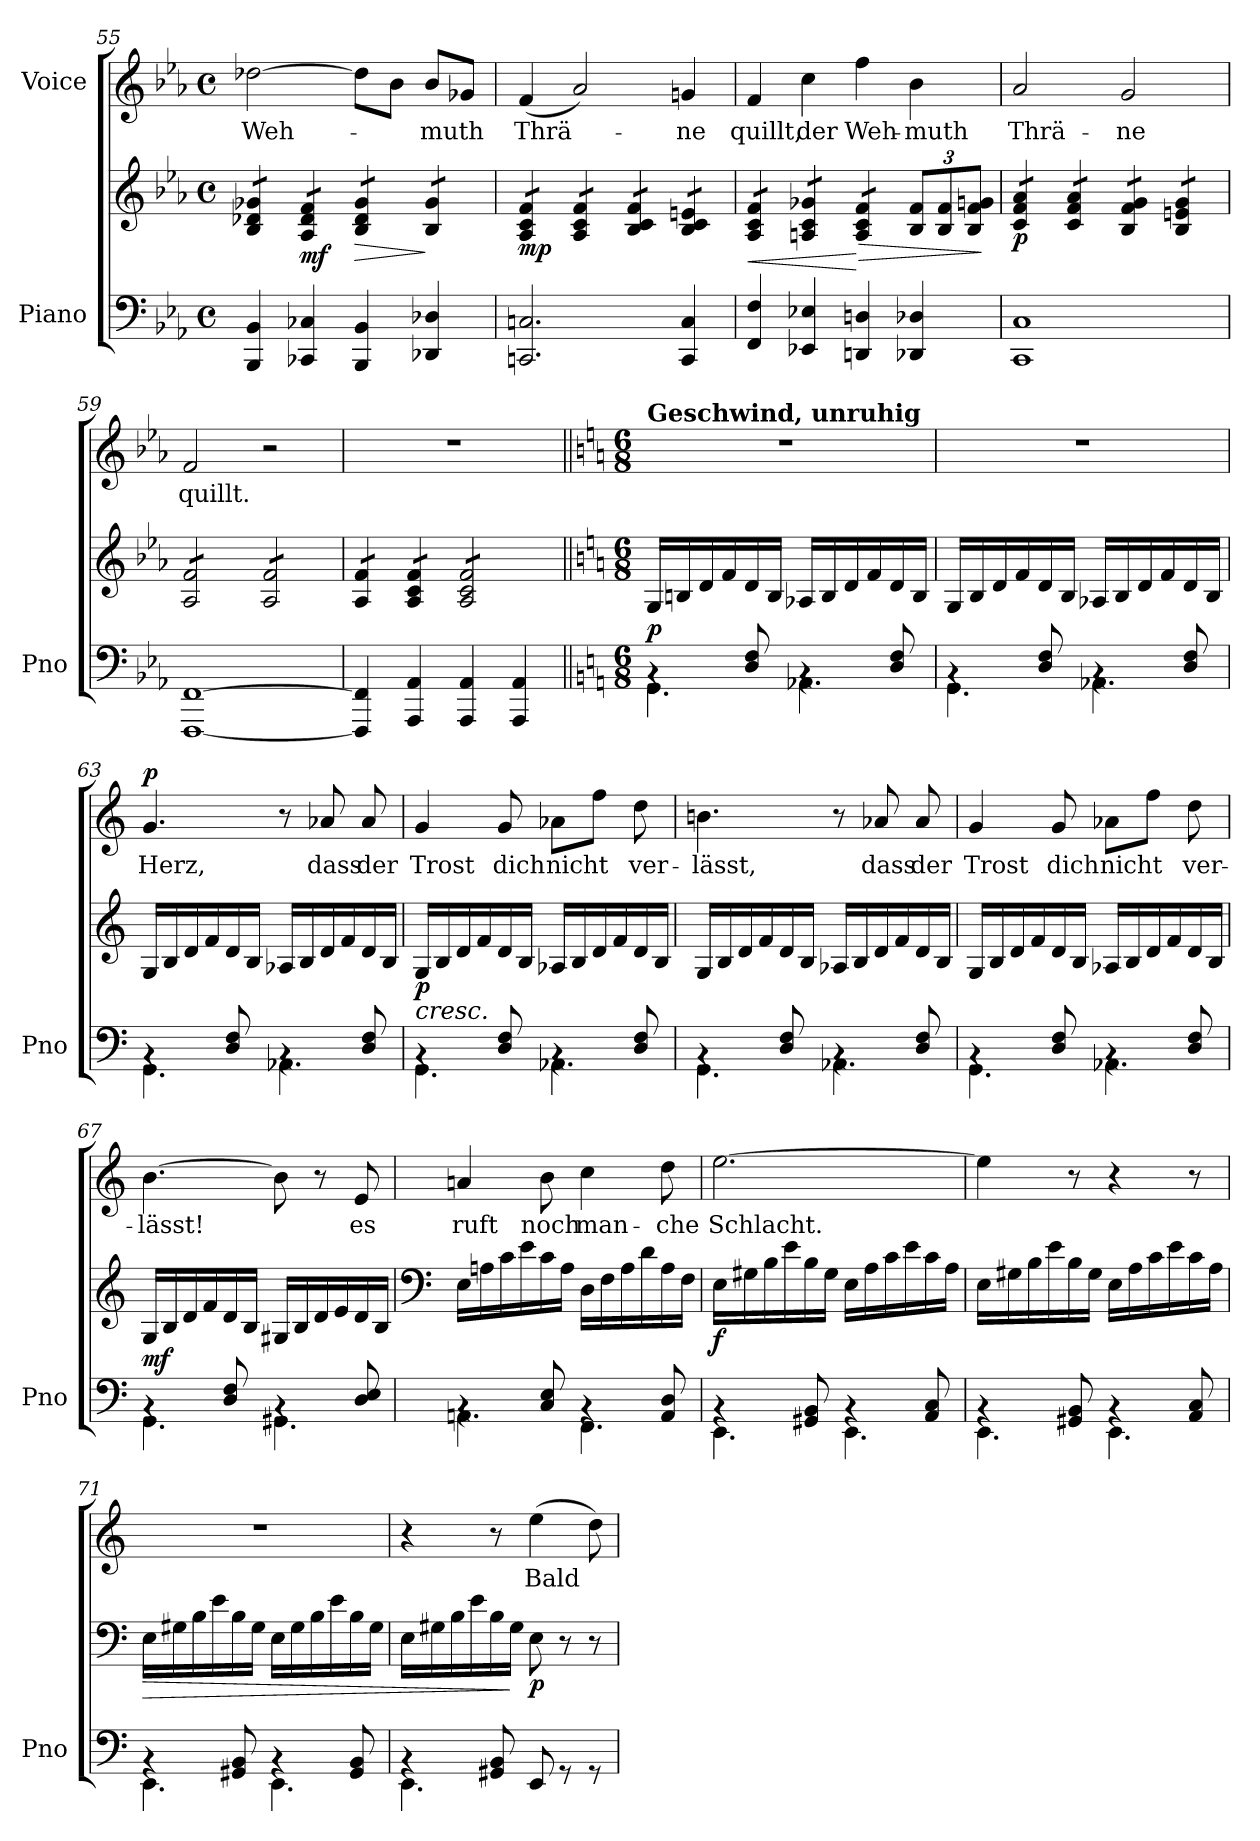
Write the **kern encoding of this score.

**kern	**kern	**dynam	**kern	**text	**dynam
*part2	*part2	*part2	*part1	*part1	*part1
*staff3	*staff2	*staff2/3	*staff1	*staff1	*staff1
*I"Piano	*	*	*I"Voice	*	*
*I'Pno	*	*	*	*	*
!!LO:LB:g=z
*clefF4	*clefG2	*	*clefG2	*	*
*k[b-e-a-]	*k[b-e-a-]	*	*k[b-e-a-]	*	*
*M4/4	*M4/4	*	*M4/4	*	*
*met(c)	*met(c)	*	*met(c)	*	*
=55	=55	=55	=55	=55	=55
!	!	!	!	!LO:LY:b	!
*	*tremolo	*	*	*	*
4BBB-/ 4BB-/	12B-/ 12d-X/ 12g-X/L	.	[2dd-X\	Weh-	.
.	12B-/ 12d-X/ 12g-X/	.	.	.	.
.	12B-/ 12d-X/ 12g-X/J	.	.	.	.
!	!	!LO:DY:b	!	!	!
4CC-X/ 4C-X/	12A-/ 12d-/ 12f/L	mf	.	.	.
.	12A-/ 12d-/ 12f/	.	.	.	.
.	12A-/ 12d-/ 12f/J	.	.	.	.
!	!	!LO:HP:b	!	!	!
4BBB-/ 4BB-/	12B-/ 12d-/ 12g-/L	>	8dd-\L]	.	.
.	12B-/ 12d-/ 12g-/	.	.	.	.
.	.	.	8b-\J	.	.
.	12B-/ 12d-/ 12g-/J	.	.	.	.
!	!	!	!	!LO:LY:b	!
4DD-X/ 4D-X/	12B-/ 12g-/L	]	8b-/L	-muth	.
.	12B-/ 12g-/	.	.	.	.
.	.	.	8g-X/J	.	.
.	12B-/ 12g-/J	.	.	.	.
=56	=56	=56	=56	=56	=56
!	!	!LO:DY:b	!	!LO:LY:b	!
2.CCn/ 2.Cn/	12A-/ 12c/ 12f/L	mp	(4f/	Thrä-	.
.	12A-/ 12c/ 12f/	.	.	.	.
.	12A-/ 12c/ 12f/J	.	.	.	.
.	12A-/ 12c/ 12f/L	.	2a-/)	.	.
.	12A-/ 12c/ 12f/	.	.	.	.
.	12A-/ 12c/ 12f/J	.	.	.	.
.	12B-/ 12c/ 12f/L	.	.	.	.
.	12B-/ 12c/ 12f/	.	.	.	.
.	12B-/ 12c/ 12f/J	.	.	.	.
!	!	!	!	!LO:LY:b	!
4CC/ 4C/	12B-/ 12c/ 12en/L	.	4gn/	-ne	.
.	12B-/ 12c/ 12en/	.	.	.	.
.	12B-/ 12c/ 12en/J	.	.	.	.
=57	=57	=57	=57	=57	=57
!	!	!LO:HP:b	!	!LO:LY:b	!
4FF/ 4F/	12A-/ 12c/ 12f/L	<	4f/	quillt,	.
.	12A-/ 12c/ 12f/	.	.	.	.
.	12A-/ 12c/ 12f/J	.	.	.	.
!	!	!	!	!LO:LY:b	!
4EE-X/ 4E-X/	12An/ 12c/ 12g-X/L	.	4cc\	der	.
.	12An/ 12c/ 12g-X/	.	.	.	.
.	12An/ 12c/ 12g-X/J	.	.	.	.
!	!	!LO:HP:n=1:b	!	!LO:LY:b	!
4DDn/ 4Dn/	12A/ 12c/ 12f/L	[ >	4ff\	Weh-	.
.	12A/ 12c/ 12f/	.	.	.	.
.	12A/ 12c/ 12f/J	.	.	.	.
*	*Xtremolo	*	*	*	*
*	*Xbrackettup	*	*	*	*
!	!	!	!	!LO:LY:b	!
4DD-X/ 4D-X/	12B-/ 12f/L	.	4b-\	-muth	.
.	12B-/ 12f/	.	.	.	.
.	12B-/ 12f/ 12gn/J	.	.	.	.
.	.	]	.	.	.
=58	=58	=58	=58	=58	=58
!	!	!LO:DY:b	!	!LO:LY:b	!
*	*tremolo	*	*	*	*
1CC 1C	12c/ 12f/ 12a-/L	p	2a-/	Thrä-	.
.	12c/ 12f/ 12a-/	.	.	.	.
.	12c/ 12f/ 12a-/J	.	.	.	.
.	12c/ 12f/ 12a-/L	.	.	.	.
.	12c/ 12f/ 12a-/	.	.	.	.
.	12c/ 12f/ 12a-/J	.	.	.	.
!	!	!	!	!LO:LY:b	!
.	12B-/ 12f/ 12g/L	.	2g/	-ne	.
.	12B-/ 12f/ 12g/	.	.	.	.
.	12B-/ 12f/ 12g/J	.	.	.	.
.	12B-/ 12en/ 12g/L	.	.	.	.
.	12B-/ 12en/ 12g/	.	.	.	.
.	12B-/ 12en/ 12g/J	.	.	.	.
=59	=59	=59	=59	=59	=59
!	!	!	!	!LO:LY:b	!
[1FFF [1FF	12A-/ 12f/L	.	2f/	quillt.	.
.	12A-/ 12f/	.	.	.	.
.	12A-/ 12f/	.	.	.	.
.	12A-/ 12f/	.	.	.	.
.	12A-/ 12f/	.	.	.	.
.	12A-/ 12f/J	.	.	.	.
.	12A-/ 12f/L	.	2r	.	.
.	12A-/ 12f/	.	.	.	.
.	12A-/ 12f/	.	.	.	.
.	12A-/ 12f/	.	.	.	.
.	12A-/ 12f/	.	.	.	.
.	12A-/ 12f/J	.	.	.	.
=60	=60	=60	=60	=60	=60
4FFF/] 4FF/]	12A-/ 12f/L	.	1r	.	.
.	12A-/ 12f/	.	.	.	.
.	12A-/ 12f/J	.	.	.	.
4AAA-/ 4AA-/	12A-/ 12c/ 12f/L	.	.	.	.
.	12A-/ 12c/ 12f/	.	.	.	.
.	12A-/ 12c/ 12f/J	.	.	.	.
4AAA-/ 4AA-/	12A-/ 12c/ 12f/L	.	.	.	.
.	12A-/ 12c/ 12f/	.	.	.	.
.	12A-/ 12c/ 12f/	.	.	.	.
4AAA-/ 4AA-/	12A-/ 12c/ 12f/	.	.	.	.
.	12A-/ 12c/ 12f/	.	.	.	.
.	12A-/ 12c/ 12f/J	.	.	.	.
*	*Xtremolo	*	*	*	*
!!LO:LB:g=z
=61||	=61||	=61||	=61||	=61||	=61||
*k[]	*k[]	*	*k[]	*	*
*M6/8	*M6/8	*	*M6/8	*	*
*^	*	*	*	*	*
!	!	!	!	!LO:TX:a:B:t=Geschwind, unruhig	!	!
!	!	!	!LO:DY:a=2	!	!	!
4rBB	4.GG\	16G/LL	p	2.r	.	.
.	.	16Bn/	.	.	.	.
.	.	16d/	.	.	.	.
.	.	16f/	.	.	.	.
8D/ 8F/	.	16d/	.	.	.	.
.	.	16B/JJ	.	.	.	.
4rBB	4.AA-X\	16A-X/LL	.	.	.	.
.	.	16B/	.	.	.	.
.	.	16d/	.	.	.	.
.	.	16f/	.	.	.	.
8D/ 8F/	.	16d/	.	.	.	.
.	.	16B/JJ	.	.	.	.
=62	=62	=62	=62	=62	=62	=62
4rBB	4.GG\	16G/LL	.	2.r	.	.
.	.	16B/	.	.	.	.
.	.	16d/	.	.	.	.
.	.	16f/	.	.	.	.
8D/ 8F/	.	16d/	.	.	.	.
.	.	16B/JJ	.	.	.	.
4rBB	4.AA-X\	16A-X/LL	.	.	.	.
.	.	16B/	.	.	.	.
.	.	16d/	.	.	.	.
.	.	16f/	.	.	.	.
8D/ 8F/	.	16d/	.	.	.	.
.	.	16B/JJ	.	.	.	.
=63	=63	=63	=63	=63	=63	=63
!	!	!	!	!	!LO:LY:b	!LO:DY:a
4rBB	4.GG\	16G/LL	.	4.g/	Herz,	p
.	.	16B/	.	.	.	.
.	.	16d/	.	.	.	.
.	.	16f/	.	.	.	.
8D/ 8F/	.	16d/	.	.	.	.
.	.	16B/JJ	.	.	.	.
4rBB	4.AA-X\	16A-X/LL	.	8r	.	.
.	.	16B/	.	.	.	.
!	!	!	!	!	!LO:LY:b	!
.	.	16d/	.	8a-X/	dass	.
.	.	16f/	.	.	.	.
!	!	!	!	!	!LO:LY:b	!
8D/ 8F/	.	16d/	.	8a-/	der	.
.	.	16B/JJ	.	.	.	.
=64	=64	=64	=64	=64	=64	=64
!	!	!	!LO:HP:b	!	!LO:LY:b	!
!	!	!	!LO:DY:n=1:b	!	!	!
4rBB	4.GG\	16G/LL	< p	4g/	Trost	.
.	.	16B/	.	.	.	.
.	.	16d/	.	.	.	.
.	.	16f/	.	.	.	.
!	!	!	!	!	!LO:LY:b	!
8D/ 8F/	.	16d/	.	8g/	dich	.
.	.	16B/JJ	.	.	.	.
!	!	!	!	!	!LO:LY:b	!
4rBB	4.AA-X\	16A-X/LL	.	8a-X\L	nicht	.
.	.	16B/	.	.	.	.
.	.	16d/	.	8ff\J	.	.
.	.	16f/	.	.	.	.
!	!	!	!	!	!LO:LY:b	!
8D/ 8F/	.	16d/	.	8dd\	ver-	.
.	.	16B/JJ	.	.	.	.
!!LO:LB:g=z
=65	=65	=65	=65	=65	=65	=65
!	!	!	!	!	!LO:LY:b	!
4rBB	4.GG\	16G/LL	.	4.bn\	-lässt,	.
.	.	16B/	.	.	.	.
.	.	16d/	.	.	.	.
.	.	16f/	.	.	.	.
8D/ 8F/	.	16d/	.	.	.	.
.	.	16B/JJ	.	.	.	.
4rBB	4.AA-X\	16A-X/LL	.	8r	.	.
.	.	16B/	.	.	.	.
!	!	!	!	!	!LO:LY:b	!
.	.	16d/	.	8a-X/	dass	.
.	.	16f/	.	.	.	.
!	!	!	!	!	!LO:LY:b	!
8D/ 8F/	.	16d/	.	8a-/	der	.
.	.	16B/JJ	.	.	.	.
=66	=66	=66	=66	=66	=66	=66
!	!	!	!	!	!LO:LY:b	!
4rBB	4.GG\	16G/LL	.	4g/	Trost	.
.	.	16B/	.	.	.	.
.	.	16d/	.	.	.	.
.	.	16f/	.	.	.	.
!	!	!	!	!	!LO:LY:b	!
8D/ 8F/	.	16d/	.	8g/	dich	.
.	.	16B/JJ	.	.	.	.
!	!	!	!	!	!LO:LY:b	!
4rBB	4.AA-X\	16A-X/LL	.	8a-X\L	nicht	.
.	.	16B/	.	.	.	.
.	.	16d/	.	8ff\J	.	.
.	.	16f/	.	.	.	.
!	!	!	!	!	!LO:LY:b	!
8D/ 8F/	.	16d/	.	8dd\	ver-	.
.	.	16B/JJ	.	.	.	.
=67	=67	=67	=67	=67	=67	=67
!	!	!	!LO:DY:b	!	!LO:LY:b	!
4rBB	4.GG\	16G/LL	mf	[4.b\	-lässt!	.
.	.	16B/	.	.	.	.
.	.	16d/	.	.	.	.
.	.	16f/	.	.	.	.
8D/ 8F/	.	16d/	.	.	.	.
.	.	16B/JJ	.	.	.	.
4rBB	4.GG#X\	16G#X/LL	.	8b\]	.	.
.	.	16B/	.	.	.	.
.	.	16d/	.	8r	.	.
.	.	16e/	.	.	.	.
!	!	!	!	!	!LO:LY:b	!
8D/ 8E/	.	16d/	.	8e/	es	.
.	.	16B/JJ	.	.	.	.
=68	=68	=68	=68	=68	=68	=68
*	*	*clefF4	*	*	*	*
!	!	!	!	!	!LO:LY:b	!
4rBB	4.AAn\	16E\LL	.	4an/	ruft	.
.	.	16An\	.	.	.	.
.	.	16c\	.	.	.	.
.	.	16e\	.	.	.	.
!	!	!	!	!	!LO:LY:b	!
8C/ 8E/	.	16c\	.	8b\	noch	.
.	.	16A\JJ	.	.	.	.
!	!	!	!	!	!LO:LY:b	!
4rBB	4.FF\	16D\LL	.	4cc\	man-	.
.	.	16F\	.	.	.	.
.	.	16A\	.	.	.	.
.	.	16d\	.	.	.	.
!	!	!	!	!	!LO:LY:b	!
8AA/ 8D/	.	16A\	.	8dd\	-che	.
.	.	16F\JJ	.	.	.	.
*v	*v	*	*	*	*	*
.	.	[	.	.	.
!!LO:PB:g=z
=69	=69	=69	=69	=69	=69
*^	*	*	*	*	*
!	!	!	!LO:DY:b	!	!LO:LY:b	!
4rBB	4.EE\	16E\LL	f	[2.ee\	Schlacht.	.
.	.	16G#X\	.	.	.	.
.	.	16B\	.	.	.	.
.	.	16e\	.	.	.	.
8GG#X/ 8BB/	.	16B\	.	.	.	.
.	.	16G#\JJ	.	.	.	.
4rBB	4.EE\	16E\LL	.	.	.	.
.	.	16A\	.	.	.	.
.	.	16c\	.	.	.	.
.	.	16e\	.	.	.	.
8AA/ 8C/	.	16c\	.	.	.	.
.	.	16A\JJ	.	.	.	.
=70	=70	=70	=70	=70	=70	=70
4rBB	4.EE\	16E\LL	.	4ee\]	.	.
.	.	16G#X\	.	.	.	.
.	.	16B\	.	.	.	.
.	.	16e\	.	.	.	.
8GG#X/ 8BB/	.	16B\	.	8r	.	.
.	.	16G#\JJ	.	.	.	.
4rBB	4.EE\	16E\LL	.	4r	.	.
.	.	16A\	.	.	.	.
.	.	16c\	.	.	.	.
.	.	16e\	.	.	.	.
8AA/ 8C/	.	16c\	.	8r	.	.
.	.	16A\JJ	.	.	.	.
=71	=71	=71	=71	=71	=71	=71
!	!	!	!LO:HP:b	!	!	!
4rBB	4.EE\	16E\LL	>	2.r	.	.
.	.	16G#X\	.	.	.	.
.	.	16B\	.	.	.	.
.	.	16e\	.	.	.	.
8GG#X/ 8BB/	.	16B\	.	.	.	.
.	.	16G#\JJ	.	.	.	.
4rBB	4.EE\	16E\LL	.	.	.	.
.	.	16G#\	.	.	.	.
.	.	16B\	.	.	.	.
.	.	16e\	.	.	.	.
8GG#/ 8BB/	.	16B\	.	.	.	.
.	.	16G#\JJ	.	.	.	.
=72	=72	=72	=72	=72	=72	=72
4rBB	4.EE\	16E\LL	.	4r	.	.
.	.	16G#X\	.	.	.	.
.	.	16B\	.	.	.	.
.	.	16e\	.	.	.	.
8GG#X/ 8BB/	.	16B\	.	8r	.	.
.	.	16G#\JJ	]	.	.	.
!	!	!	!LO:DY:b	!	!LO:LY:b	!
8EE/	4.ryy	8E\	p	(4ee\	Bald	.
8rGG	.	8r	.	.	.	.
8rGG	.	8r	.	8dd\)	.	.
*v	*v	*	*	*	*	*
=	=	=	=	=	=
*-	*-	*-	*-	*-	*-
